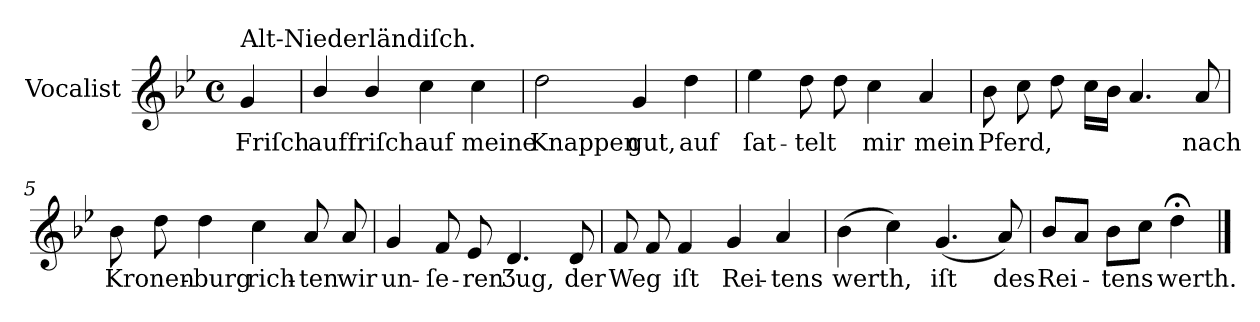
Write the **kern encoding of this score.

**kern	**text
*part1	*part1
*staff1	*staff1
*I"Vocalist	*
*k[b-e-]	*
*g:	*
*M4/4	*
*met(c)	*
=	=
!LO:TX:a:t=Alt-Niederländiſch.	!
4g	Friſch
=1	=1
4b-/	auf
4b-/	friſch
4cc	auf
4cc	meine
=2	=2
2dd	Knappen
4g	gut,
4dd	auf
=3	=3
4ee-	ſat-
8dd	-telt
8dd	.
4cc	mir
4a	mein
=4	=4
8b-	Pferd,
8cc	.
8dd	.
16ccLL	.
16b-JJ	.
4.a	.
8a	nach
=5	=5
8b-	Kronen-
8dd	.
4dd	-burg
4cc	rich-
8a	-ten
8a	wir
=6	=6
4g	un-
8f	-ſe-
8e-	-ren
4.d	Ʒug,
8d	der
=7	=7
8f	Weg
8f	.
4f	iſt
4g	Rei-
4a	-tens
=8	=8
(4b-	werth,
4cc)	.
(4.g	iſt
8a)	des
=9	=9
8b-L	Rei-
8aJ	.
8b-L	-tens
8ccJ	.
4dd;<	werth.
==	==
*-	*-
